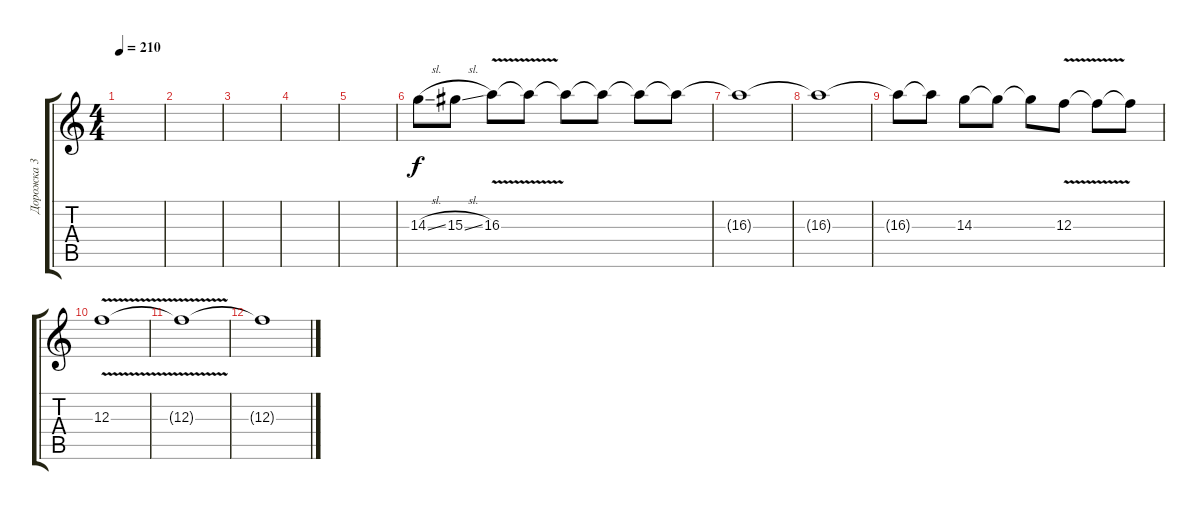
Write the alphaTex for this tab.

\track ("Дорожка 3" "Дорожка 3") {instrument overdrivenguitar}
\staff {score tabs}
\tuning (D4 A3 F3 C3 G2 C2) {hide}
\ts (4 4)
\tempo 210
\clef g2
\ks c
|
|
|
|
|
14.3{sl}.8 15.3{sl}.8 16.3{v}.8 16.3{t}.8 16.3{t}.8 16.3{t}.8 16.3{t}.8 16.3{t}.8 |
16.3{t}.1 |
16.3{t}.1 |
16.3{t}.8 16.3{t}.8 14.3.8 14.3{t}.8 14.3{t}.8 12.3{v}.8 12.3{t}.8 12.3{t}.8 |
12.3{v}.1 |
12.3{t}.1 |
12.3{t}.1
